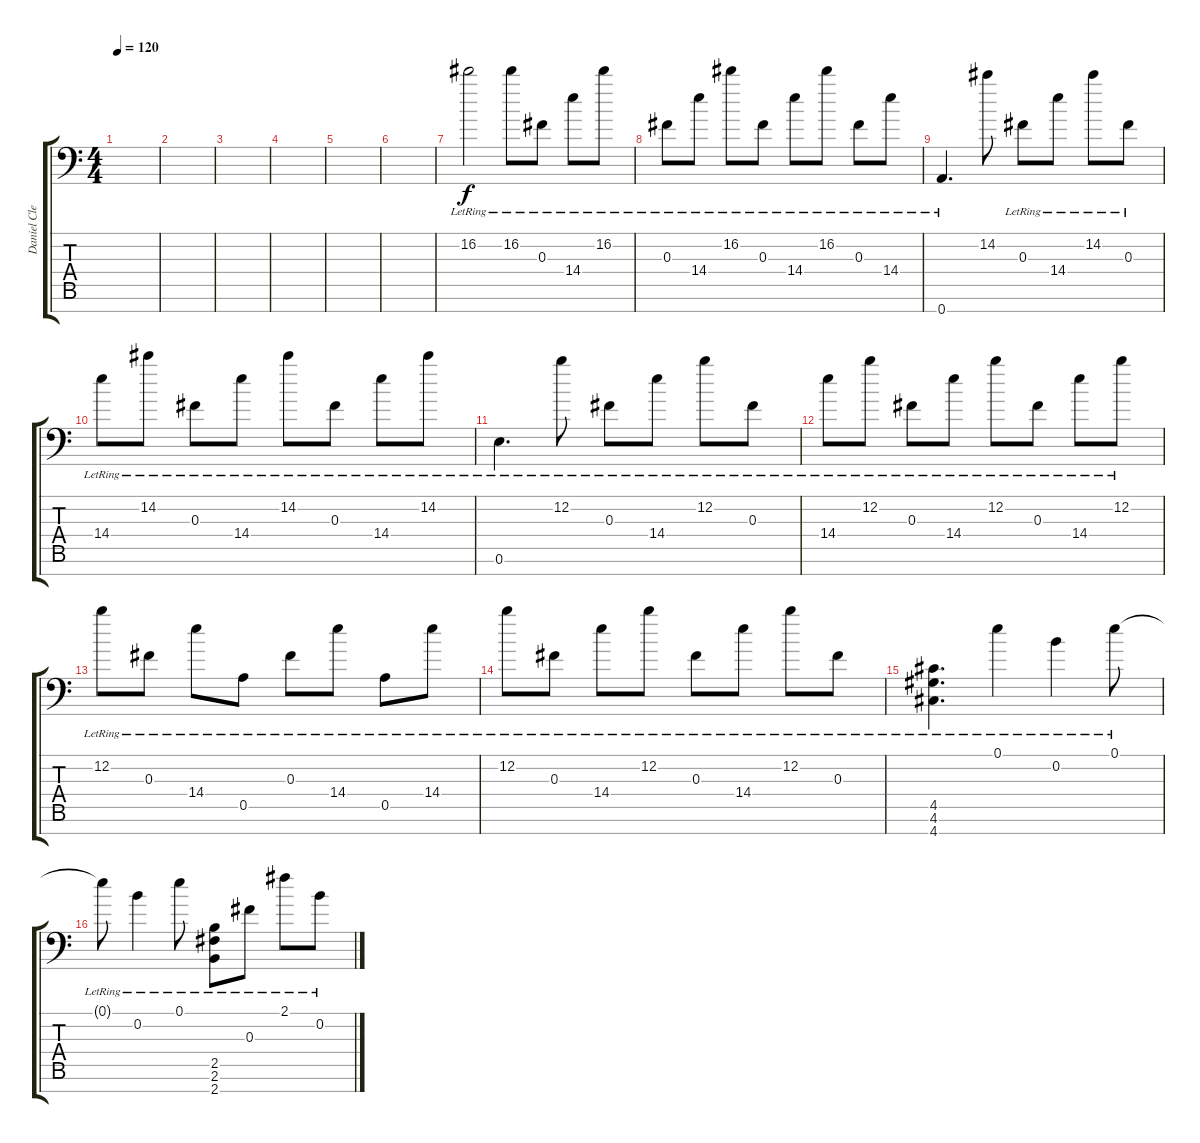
\track ("Daniel Clean" "Daniel Cle") {instrument electricguitarclean}
\staff {score tabs}
\tuning (E4 B3 Gb3 D3 A2 E2 A1) {hide}
\ts (4 4)
\tempo 120
\clef f4
\ks c
|
|
|
|
|
|
16.2{lr}.2{dy f} 16.2{lr}.8 0.3{lr}.8 14.4{lr}.8 16.2{lr}.8 |
0.3{lr}.8 14.4{lr}.8 16.2{lr}.8 0.3{lr}.8 14.4{lr}.8 16.2{lr}.8 0.3{lr}.8 14.4{lr}.8 |
0.7{lr}.4{d} 14.2.8 0.3{lr}.8 14.4{lr}.8 14.2{lr}.8 0.3{lr}.8 |
14.4{lr}.8 14.2{lr}.8 0.3{lr}.8 14.4{lr}.8 14.2{lr}.8 0.3{lr}.8 14.4{lr}.8 14.2{lr}.8 |
0.6{lr}.4{d} 12.2{lr}.8 0.3{lr}.8 14.4{lr}.8 12.2{lr}.8 0.3{lr}.8 |
14.4{lr}.8 12.2{lr}.8 0.3{lr}.8 14.4{lr}.8 12.2{lr}.8 0.3{lr}.8 14.4{lr}.8 12.2{lr}.8 |
12.2{lr}.8 0.3{lr}.8 14.4{lr}.8 0.5{lr}.8 0.3{lr}.8 14.4{lr}.8 0.5{lr}.8 14.4{lr}.8 |
12.2{lr}.8 0.3{lr}.8 14.4{lr}.8 12.2{lr}.8 0.3{lr}.8 14.4{lr}.8 12.2{lr}.8 0.3{lr}.8 |
(4.5{lr} 4.6{lr} 4.7{lr}).4{d} 0.1{lr}.4 0.2{lr}.4 0.1{lr}.8 |
0.1{lr t}.8 0.2{lr}.4 0.1{lr}.8 (2.5{lr} 2.6{lr} 2.7{lr}).8 0.3{lr}.8 2.1{lr}.8 0.2{lr}.8
